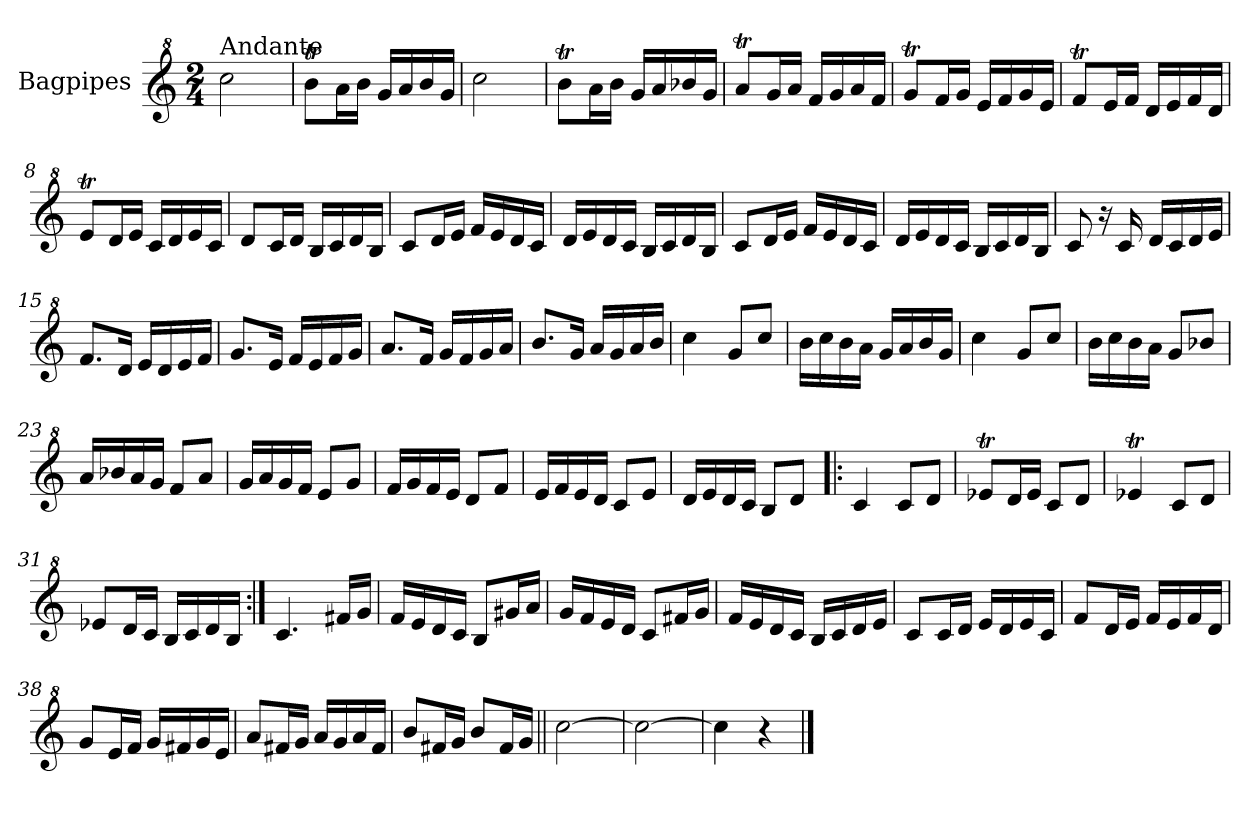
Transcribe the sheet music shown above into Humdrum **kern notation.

**kern
*part1
*staff1
*I"Bagpipes
*I'Bag
*clefG^2
*ITrd1c2
*k[b-e-]
*B-:
*M2/4
=1
!LO:TX:a:t=Andante
2bb-\
=2
8aat\L
16gg\L
16aa\JJ
16ff/LL
16gg/
16aa/
16ff/JJ
=3
2bb-\
=4
8aat\L
16gg\L
16aa\JJ
16ff/LL
16gg/
16aa-X/
16ff/JJ
=5
8ggT/L
16ff/L
16gg/JJ
16ee-/LL
16ff/
16gg/
16ee-/JJ
=6
8ffT/L
16ee-/L
16ff/JJ
16dd/LL
16ee-/
16ff/
16dd/JJ
=7
8ee-T/L
16dd/L
16ee-/JJ
16cc/LL
16dd/
16ee-/
16cc/JJ
=8
8ddt/L
16cc/L
16dd/JJ
16b-/LL
16cc/
16dd/
16b-/JJ
!!LO:LB:g=z
=9
8cc/L
16b-/L
16cc/JJ
16a/LL
16b-/
16cc/
16a/JJ
=10
8b-/L
16cc/L
16dd/JJ
16ee-/LL
16dd/
16cc/
16b-/JJ
=11
16cc/LL
16dd/
16cc/
16b-/JJ
16a/LL
16b-/
16cc/
16a/JJ
=12
8b-/L
16cc/L
16dd/JJ
16ee-/LL
16dd/
16cc/
16b-/JJ
=13
16cc/LL
16dd/
16cc/
16b-/JJ
16a/LL
16b-/
16cc/
16a/JJ
=14
8b-/
16r
16b-/
16cc/LL
16b-/
16cc/
16dd/JJ
!!LO:LB:g=z
=15
8.ee-/L
16cc/Jk
16dd/LL
16cc/
16dd/
16ee-/JJ
=16
8.ff/L
16dd/Jk
16ee-/LL
16dd/
16ee-/
16ff/JJ
=17
8.gg/L
16ee-/Jk
16ff/LL
16ee-/
16ff/
16gg/JJ
=18
8.aa/L
16ff/Jk
16gg/LL
16ff/
16gg/
16aa/JJ
=19
4bb-\
8ff/L
8bb-/J
=20
16aa\LL
16bb-\
16aa\
16gg\JJ
16ff/LL
16gg/
16aa/
16ff/JJ
=21
4bb-\
8ff/L
8bb-/J
!!LO:LB:g=z
=22
16aa\LL
16bb-\
16aa\
16gg\JJ
8ff/L
8aa-X/J
=23
16gg/LL
16aa-X/
16gg/
16ff/JJ
8ee-/L
8gg/J
=24
16ff/LL
16gg/
16ff/
16ee-/JJ
8dd/L
8ff/J
=25
16ee-/LL
16ff/
16ee-/
16dd/JJ
8cc/L
8ee-/J
=26
16dd/LL
16ee-/
16dd/
16cc/JJ
8b-/L
8dd/J
=27
16cc/LL
16dd/
16cc/
16b-/JJ
8a/L
8cc/J
=28!|:
4b-/
8b-/L
8cc/J
!!LO:LB:g=z
=29
8dd-XT/L
16cc/L
16dd-/JJ
8b-/L
8cc/J
=30
4dd-XT/
8b-/L
8cc/J
=31
8dd-X/L
16cc/L
16b-/JJ
16a/LL
16b-/
16cc/
16a/JJ
=32:|!
4.b-/
16een/LL
16ff/JJ
=33
16ee-/LL
16dd/
16cc/
16b-/JJ
8a/L
16ff#X/L
16gg/JJ
=34
16ff/LL
16ee-/
16dd/
16cc/JJ
8b-/L
16een/L
16ff/JJ
=35
16ee-/LL
16dd/
16cc/
16b-/JJ
16a/LL
16b-/
16cc/
16dd/JJ
!!LO:LB:g=z
=36
8b-/L
16b-/L
16cc/JJ
16dd/LL
16cc/
16dd/
16b-/JJ
=37
8ee-/L
16cc/L
16dd/JJ
16ee-/LL
16dd/
16ee-/
16cc/JJ
=38
8ff/L
16dd/L
16ee-/JJ
16ff/LL
16een/
16ff/
16dd/JJ
=39
8gg/L
16een/L
16ff/JJ
16gg/LL
16ff/
16gg/
16ee/JJ
=40
8aa/L
16een/L
16ff/JJ
8aa/L
16ee/L
16ff/JJ
=41||
[2bb-\
=42
2bb-\_
=43
4bb-\]
4r
==
*-
